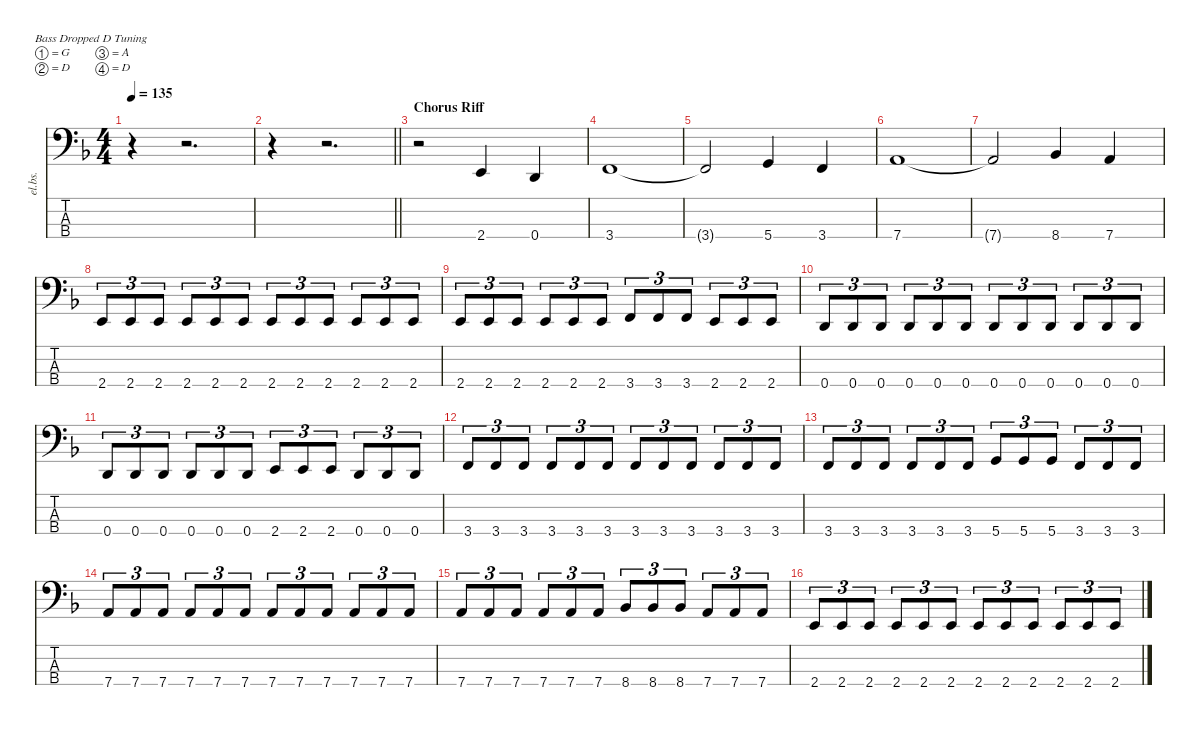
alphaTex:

\defaultSystemsLayout 4
\hideDynamics
\bracketExtendMode nobrackets
\otherSystemsTrackNameOrientation horizontal
\track ("Bass" "el.bs.") {instrument electricbassfinger}
\staff {score tabs}
\tuning (G2 D2 A1 D1)
\ts (4 4)
\tempo 135
\clef f4
\ks dminor
r.4{dy f} r.2{d} |
\barLineRight lightlight
r.4 r.2{d} |
\section ("" "Chorus Riff")
r.2 2.4{acc forcenatural}.4 0.4{acc forcenatural}.4 |
3.4{acc forcenatural}.1 |
3.4{t acc forcenatural}.2 5.4{acc forcenatural}.4 3.4{acc forcenatural}.4 |
7.4{acc forcenatural}.1 |
7.4{t acc forcenatural}.2 8.4{acc b}.4 7.4{acc forcenatural}.4 |
2.4{acc forcenatural}.8{tu (3 2)} 2.4{acc forcenatural}.8{tu (3 2)} 2.4{acc forcenatural}.8{tu (3 2)} 2.4{acc forcenatural}.8{tu (3 2)} 2.4{acc forcenatural}.8{tu (3 2)} 2.4{acc forcenatural}.8{tu (3 2)} 2.4{acc forcenatural}.8{tu (3 2)} 2.4{acc forcenatural}.8{tu (3 2)} 2.4{acc forcenatural}.8{tu (3 2)} 2.4{acc forcenatural}.8{tu (3 2)} 2.4{acc forcenatural}.8{tu (3 2)} 2.4{acc forcenatural}.8{tu (3 2)} |
2.4{acc forcenatural}.8{tu (3 2)} 2.4{acc forcenatural}.8{tu (3 2)} 2.4{acc forcenatural}.8{tu (3 2)} 2.4{acc forcenatural}.8{tu (3 2)} 2.4{acc forcenatural}.8{tu (3 2)} 2.4{acc forcenatural}.8{tu (3 2)} 3.4{acc forcenatural}.8{tu (3 2)} 3.4{acc forcenatural}.8{tu (3 2)} 3.4{acc forcenatural}.8{tu (3 2)} 2.4{acc forcenatural}.8{tu (3 2)} 2.4{acc forcenatural}.8{tu (3 2)} 2.4{acc forcenatural}.8{tu (3 2)} |
0.4{acc forcenatural}.8{tu (3 2)} 0.4{acc forcenatural}.8{tu (3 2)} 0.4{acc forcenatural}.8{tu (3 2)} 0.4{acc forcenatural}.8{tu (3 2)} 0.4{acc forcenatural}.8{tu (3 2)} 0.4{acc forcenatural}.8{tu (3 2)} 0.4{acc forcenatural}.8{tu (3 2)} 0.4{acc forcenatural}.8{tu (3 2)} 0.4{acc forcenatural}.8{tu (3 2)} 0.4{acc forcenatural}.8{tu (3 2)} 0.4{acc forcenatural}.8{tu (3 2)} 0.4{acc forcenatural}.8{tu (3 2)} |
0.4{acc forcenatural}.8{tu (3 2)} 0.4{acc forcenatural}.8{tu (3 2)} 0.4{acc forcenatural}.8{tu (3 2)} 0.4{acc forcenatural}.8{tu (3 2)} 0.4{acc forcenatural}.8{tu (3 2)} 0.4{acc forcenatural}.8{tu (3 2)} 2.4{acc forcenatural}.8{tu (3 2)} 2.4{acc forcenatural}.8{tu (3 2)} 2.4{acc forcenatural}.8{tu (3 2)} 0.4{acc forcenatural}.8{tu (3 2)} 0.4{acc forcenatural}.8{tu (3 2)} 0.4{acc forcenatural}.8{tu (3 2)} |
3.4{acc forcenatural}.8{tu (3 2)} 3.4{acc forcenatural}.8{tu (3 2)} 3.4{acc forcenatural}.8{tu (3 2)} 3.4{acc forcenatural}.8{tu (3 2)} 3.4{acc forcenatural}.8{tu (3 2)} 3.4{acc forcenatural}.8{tu (3 2)} 3.4{acc forcenatural}.8{tu (3 2)} 3.4{acc forcenatural}.8{tu (3 2)} 3.4{acc forcenatural}.8{tu (3 2)} 3.4{acc forcenatural}.8{tu (3 2)} 3.4{acc forcenatural}.8{tu (3 2)} 3.4{acc forcenatural}.8{tu (3 2)} |
3.4{acc forcenatural}.8{tu (3 2)} 3.4{acc forcenatural}.8{tu (3 2)} 3.4{acc forcenatural}.8{tu (3 2)} 3.4{acc forcenatural}.8{tu (3 2)} 3.4{acc forcenatural}.8{tu (3 2)} 3.4{acc forcenatural}.8{tu (3 2)} 5.4{acc forcenatural}.8{tu (3 2)} 5.4{acc forcenatural}.8{tu (3 2)} 5.4{acc forcenatural}.8{tu (3 2)} 3.4{acc forcenatural}.8{tu (3 2)} 3.4{acc forcenatural}.8{tu (3 2)} 3.4{acc forcenatural}.8{tu (3 2)} |
7.4{acc forcenatural}.8{tu (3 2)} 7.4{acc forcenatural}.8{tu (3 2)} 7.4{acc forcenatural}.8{tu (3 2)} 7.4{acc forcenatural}.8{tu (3 2)} 7.4{acc forcenatural}.8{tu (3 2)} 7.4{acc forcenatural}.8{tu (3 2)} 7.4{acc forcenatural}.8{tu (3 2)} 7.4{acc forcenatural}.8{tu (3 2)} 7.4{acc forcenatural}.8{tu (3 2)} 7.4{acc forcenatural}.8{tu (3 2)} 7.4{acc forcenatural}.8{tu (3 2)} 7.4{acc forcenatural}.8{tu (3 2)} |
7.4{acc forcenatural}.8{tu (3 2)} 7.4{acc forcenatural}.8{tu (3 2)} 7.4{acc forcenatural}.8{tu (3 2)} 7.4{acc forcenatural}.8{tu (3 2)} 7.4{acc forcenatural}.8{tu (3 2)} 7.4{acc forcenatural}.8{tu (3 2)} 8.4{acc b}.8{tu (3 2)} 8.4{acc b}.8{tu (3 2)} 8.4{acc b}.8{tu (3 2)} 7.4{acc forcenatural}.8{tu (3 2)} 7.4{acc forcenatural}.8{tu (3 2)} 7.4{acc forcenatural}.8{tu (3 2)} |
2.4{acc forcenatural}.8{tu (3 2)} 2.4{acc forcenatural}.8{tu (3 2)} 2.4{acc forcenatural}.8{tu (3 2)} 2.4{acc forcenatural}.8{tu (3 2)} 2.4{acc forcenatural}.8{tu (3 2)} 2.4{acc forcenatural}.8{tu (3 2)} 2.4{acc forcenatural}.8{tu (3 2)} 2.4{acc forcenatural}.8{tu (3 2)} 2.4{acc forcenatural}.8{tu (3 2)} 2.4{acc forcenatural}.8{tu (3 2)} 2.4{acc forcenatural}.8{tu (3 2)} 2.4{acc forcenatural}.8{tu (3 2)}
